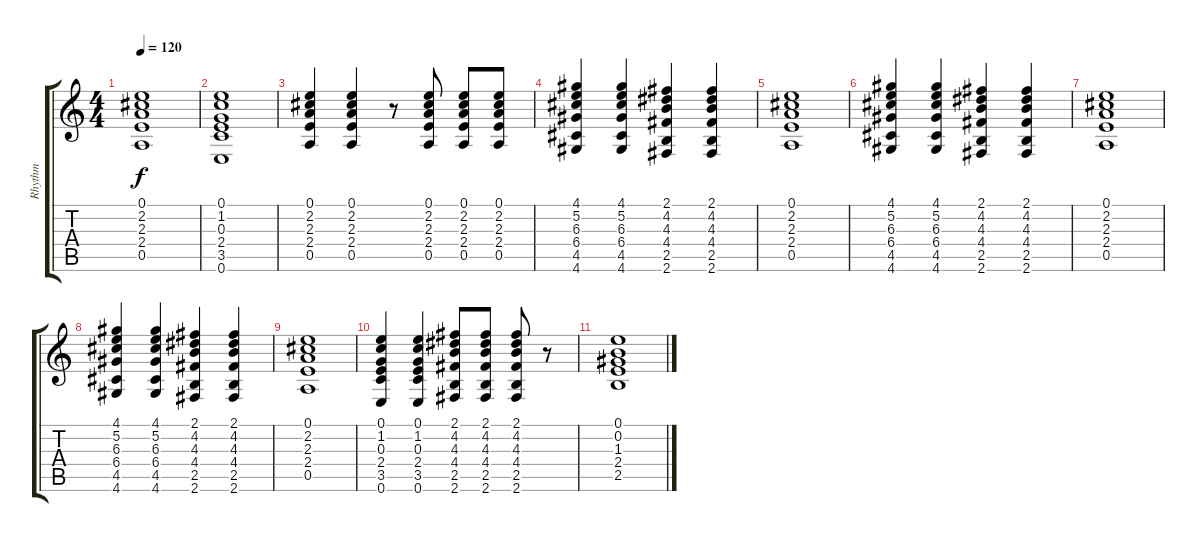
\track ("Rhythm" "Rhythm") {instrument acousticguitarsteel}
\staff {score tabs}
\tuning (E4 B3 G3 D3 A2 E2) {hide}
\ts (4 4)
\tempo 120
\clef g2
\ks c
(0.1 2.2 2.3 2.4 0.5).1{dy f} |
(0.1 1.2 0.3 2.4 3.5 0.6).1 |
(0.1 2.2 2.3 2.4 0.5).4 (0.1 2.2 2.3 2.4 0.5).4 r.8 (0.1 2.2 2.3 2.4 0.5).8 (0.1 2.2 2.3 2.4 0.5).8 (0.1 2.2 2.3 2.4 0.5).8 |
(4.1 5.2 6.3 6.4 4.5 4.6).4 (4.1 5.2 6.3 6.4 4.5 4.6).4 (2.1 4.2 4.3 4.4 2.5 2.6).4 (2.1 4.2 4.3 4.4 2.5 2.6).4 |
(0.1 2.2 2.3 2.4 0.5).1 |
(4.1 5.2 6.3 6.4 4.5 4.6).4 (4.1 5.2 6.3 6.4 4.5 4.6).4 (2.1 4.2 4.3 4.4 2.5 2.6).4 (2.1 4.2 4.3 4.4 2.5 2.6).4 |
(0.1 2.2 2.3 2.4 0.5).1 |
(4.1 5.2 6.3 6.4 4.5 4.6).4 (4.1 5.2 6.3 6.4 4.5 4.6).4 (2.1 4.2 4.3 4.4 2.5 2.6).4 (2.1 4.2 4.3 4.4 2.5 2.6).4 |
(0.1 2.2 2.3 2.4 0.5).1 |
(0.1 1.2 0.3 2.4 3.5 0.6).4 (0.1 1.2 0.3 2.4 3.5 0.6).4 (2.1 4.2 4.3 4.4 2.5 2.6).8 (2.1 4.2 4.3 4.4 2.5 2.6).8 (2.1 4.2 4.3 4.4 2.5 2.6).8 r.8 |
(0.1 0.2 1.3 2.4 2.5).1
